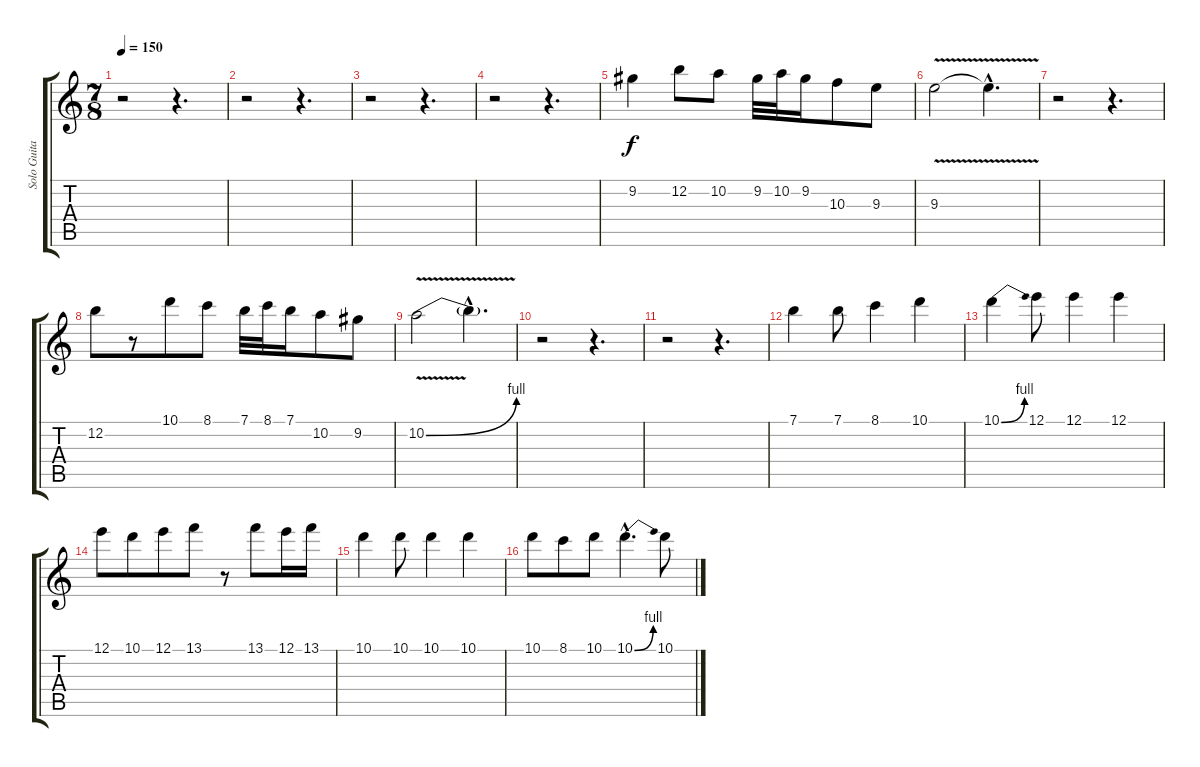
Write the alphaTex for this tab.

\track ("Solo Guitar" "Solo Guita") {instrument electricguitarclean}
\staff {score tabs}
\tuning (E4 B3 G3 D3 A2 E2) {hide}
\ts (7 8)
\tempo 150
\clef g2
\ks c
r.2{dy f} r.4{d} |
r.2 r.4{d} |
r.2 r.4{d} |
r.2 r.4{d} |
9.2.4 12.2.8 10.2.8 9.2.32 10.2.32 9.2.16 10.3.8 9.3.8 |
9.3{v}.2 9.3{hac t}.4{d} |
r.2 r.4{d} |
12.2.8 r.8 10.1.8 8.1.8 7.1.32 8.1.32 7.1.16 10.2.8 9.2.8 |
10.2{be (bend 0 0 60 4) v}.2 10.2{hac t}.4{d} |
r.2 r.4{d} |
r.2 r.4{d} |
7.1.4 7.1.8 8.1.4 10.1.4 |
10.1{be (bend 0 0 60 4)}.4 12.1.8 12.1.4 12.1.4 |
12.1.8 10.1.8 12.1.8 13.1.8 r.8 13.1.8 12.1.16 13.1.16 |
10.1.4 10.1.8 10.1.4 10.1.4 |
10.1.8 8.1.8 10.1.8 10.1{be (bend 0 0 60 4) hac}.4{d} 10.1.8
